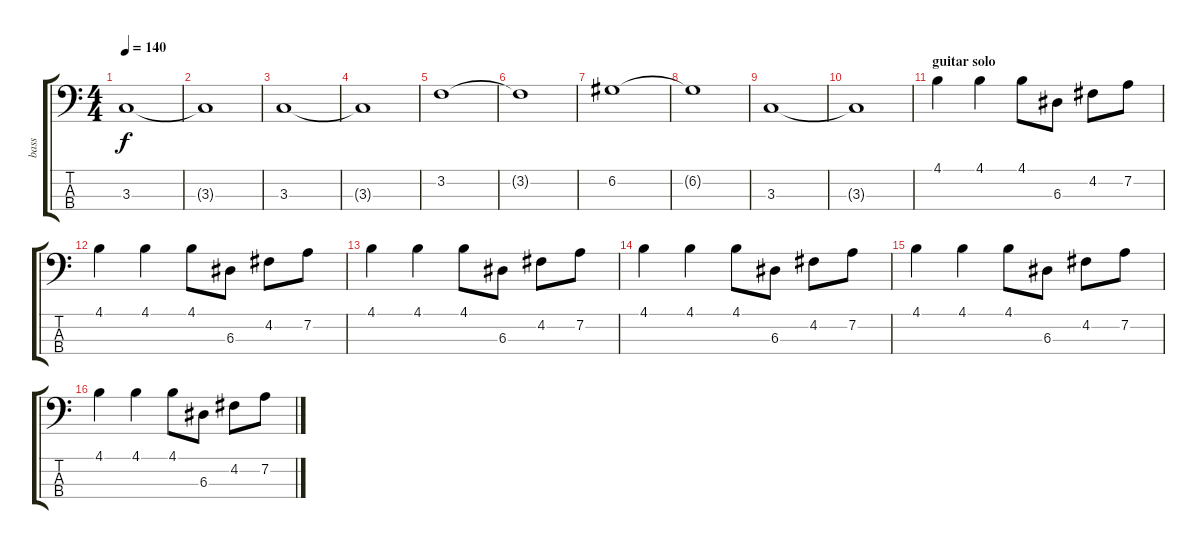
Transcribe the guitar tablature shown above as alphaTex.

\track ("bass" "bass") {instrument electricbasspick}
\staff {score tabs}
\tuning (G2 D2 A1 E1) {hide}
\ts (4 4)
\tempo 140
\clef f4
\ks c
3.3.1{dy f} |
3.3{t}.1 |
3.3.1 |
3.3{t}.1 |
3.2.1 |
3.2{t}.1 |
6.2.1 |
6.2{t}.1 |
3.3.1 |
3.3{t}.1 |
\section ("" "guitar solo")
4.1.4 4.1.4 4.1.8 6.3.8 4.2.8 7.2.8 |
4.1.4 4.1.4 4.1.8 6.3.8 4.2.8 7.2.8 |
4.1.4 4.1.4 4.1.8 6.3.8 4.2.8 7.2.8 |
4.1.4 4.1.4 4.1.8 6.3.8 4.2.8 7.2.8 |
4.1.4 4.1.4 4.1.8 6.3.8 4.2.8 7.2.8 |
4.1.4 4.1.4 4.1.8 6.3.8 4.2.8 7.2.8
